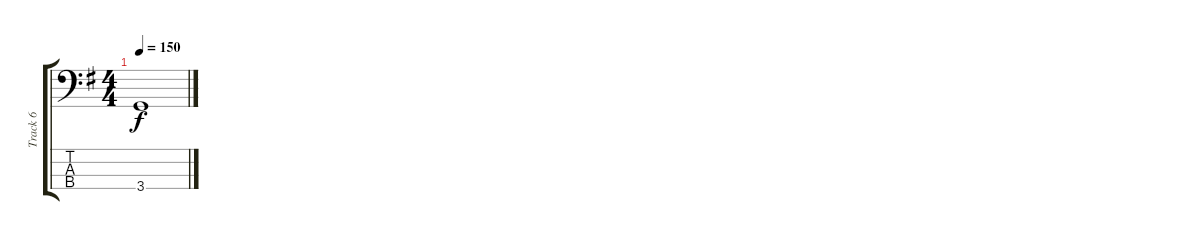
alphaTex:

\track ("Track 6" "Track 6") {instrument electricbassfinger}
\staff {score tabs}
\tuning (G2 D2 A1 E1) {hide}
\ts (4 4)
\tempo 150
\clef f4
\ks g
3.4{t}.1{dy f}
